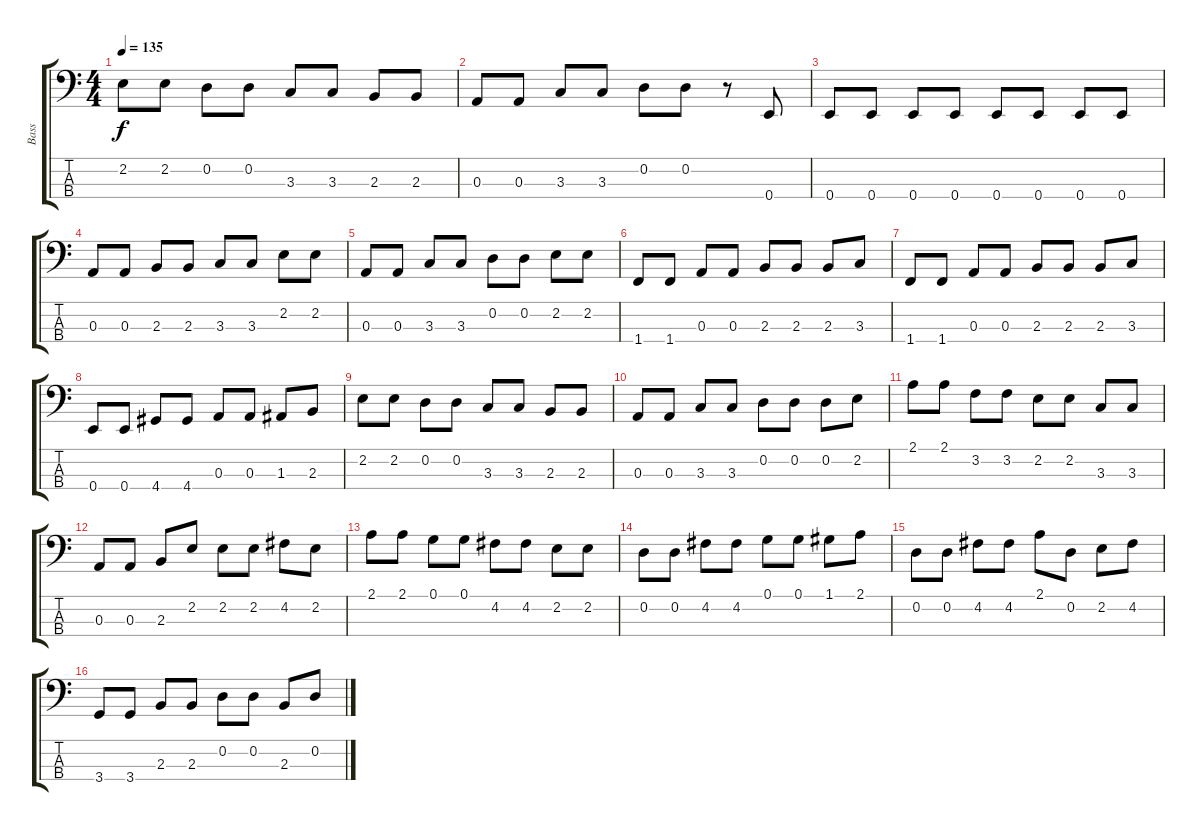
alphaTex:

\track ("Bass" "Bass") {instrument electricbasspick}
\staff {score tabs}
\tuning (G2 D2 A1 E1) {hide}
\ts (4 4)
\tempo 135
\clef f4
\ks c
2.2.8{dy f} 2.2.8 0.2.8 0.2.8 3.3.8 3.3.8 2.3.8 2.3.8 |
0.3.8 0.3.8 3.3.8 3.3.8 0.2.8 0.2.8 r.8 0.4.8 |
0.4.8 0.4.8 0.4.8 0.4.8 0.4.8 0.4.8 0.4.8 0.4.8 |
0.3.8 0.3.8 2.3.8 2.3.8 3.3.8 3.3.8 2.2.8 2.2.8 |
0.3.8 0.3.8 3.3.8 3.3.8 0.2.8 0.2.8 2.2.8 2.2.8 |
1.4.8 1.4.8 0.3.8 0.3.8 2.3.8 2.3.8 2.3.8 3.3.8 |
1.4.8 1.4.8 0.3.8 0.3.8 2.3.8 2.3.8 2.3.8 3.3.8 |
0.4.8 0.4.8 4.4.8 4.4.8 0.3.8 0.3.8 1.3.8 2.3.8 |
2.2.8 2.2.8 0.2.8 0.2.8 3.3.8 3.3.8 2.3.8 2.3.8 |
0.3.8 0.3.8 3.3.8 3.3.8 0.2.8 0.2.8 0.2.8 2.2.8 |
2.1.8 2.1.8 3.2.8 3.2.8 2.2.8 2.2.8 3.3.8 3.3.8 |
0.3.8 0.3.8 2.3.8 2.2.8 2.2.8 2.2.8 4.2.8 2.2.8 |
2.1.8 2.1.8 0.1.8 0.1.8 4.2.8 4.2.8 2.2.8 2.2.8 |
0.2.8 0.2.8 4.2.8 4.2.8 0.1.8 0.1.8 1.1.8 2.1.8 |
0.2.8 0.2.8 4.2.8 4.2.8 2.1.8 0.2.8 2.2.8 4.2.8 |
3.4.8 3.4.8 2.3.8 2.3.8 0.2.8 0.2.8 2.3.8 0.2.8
